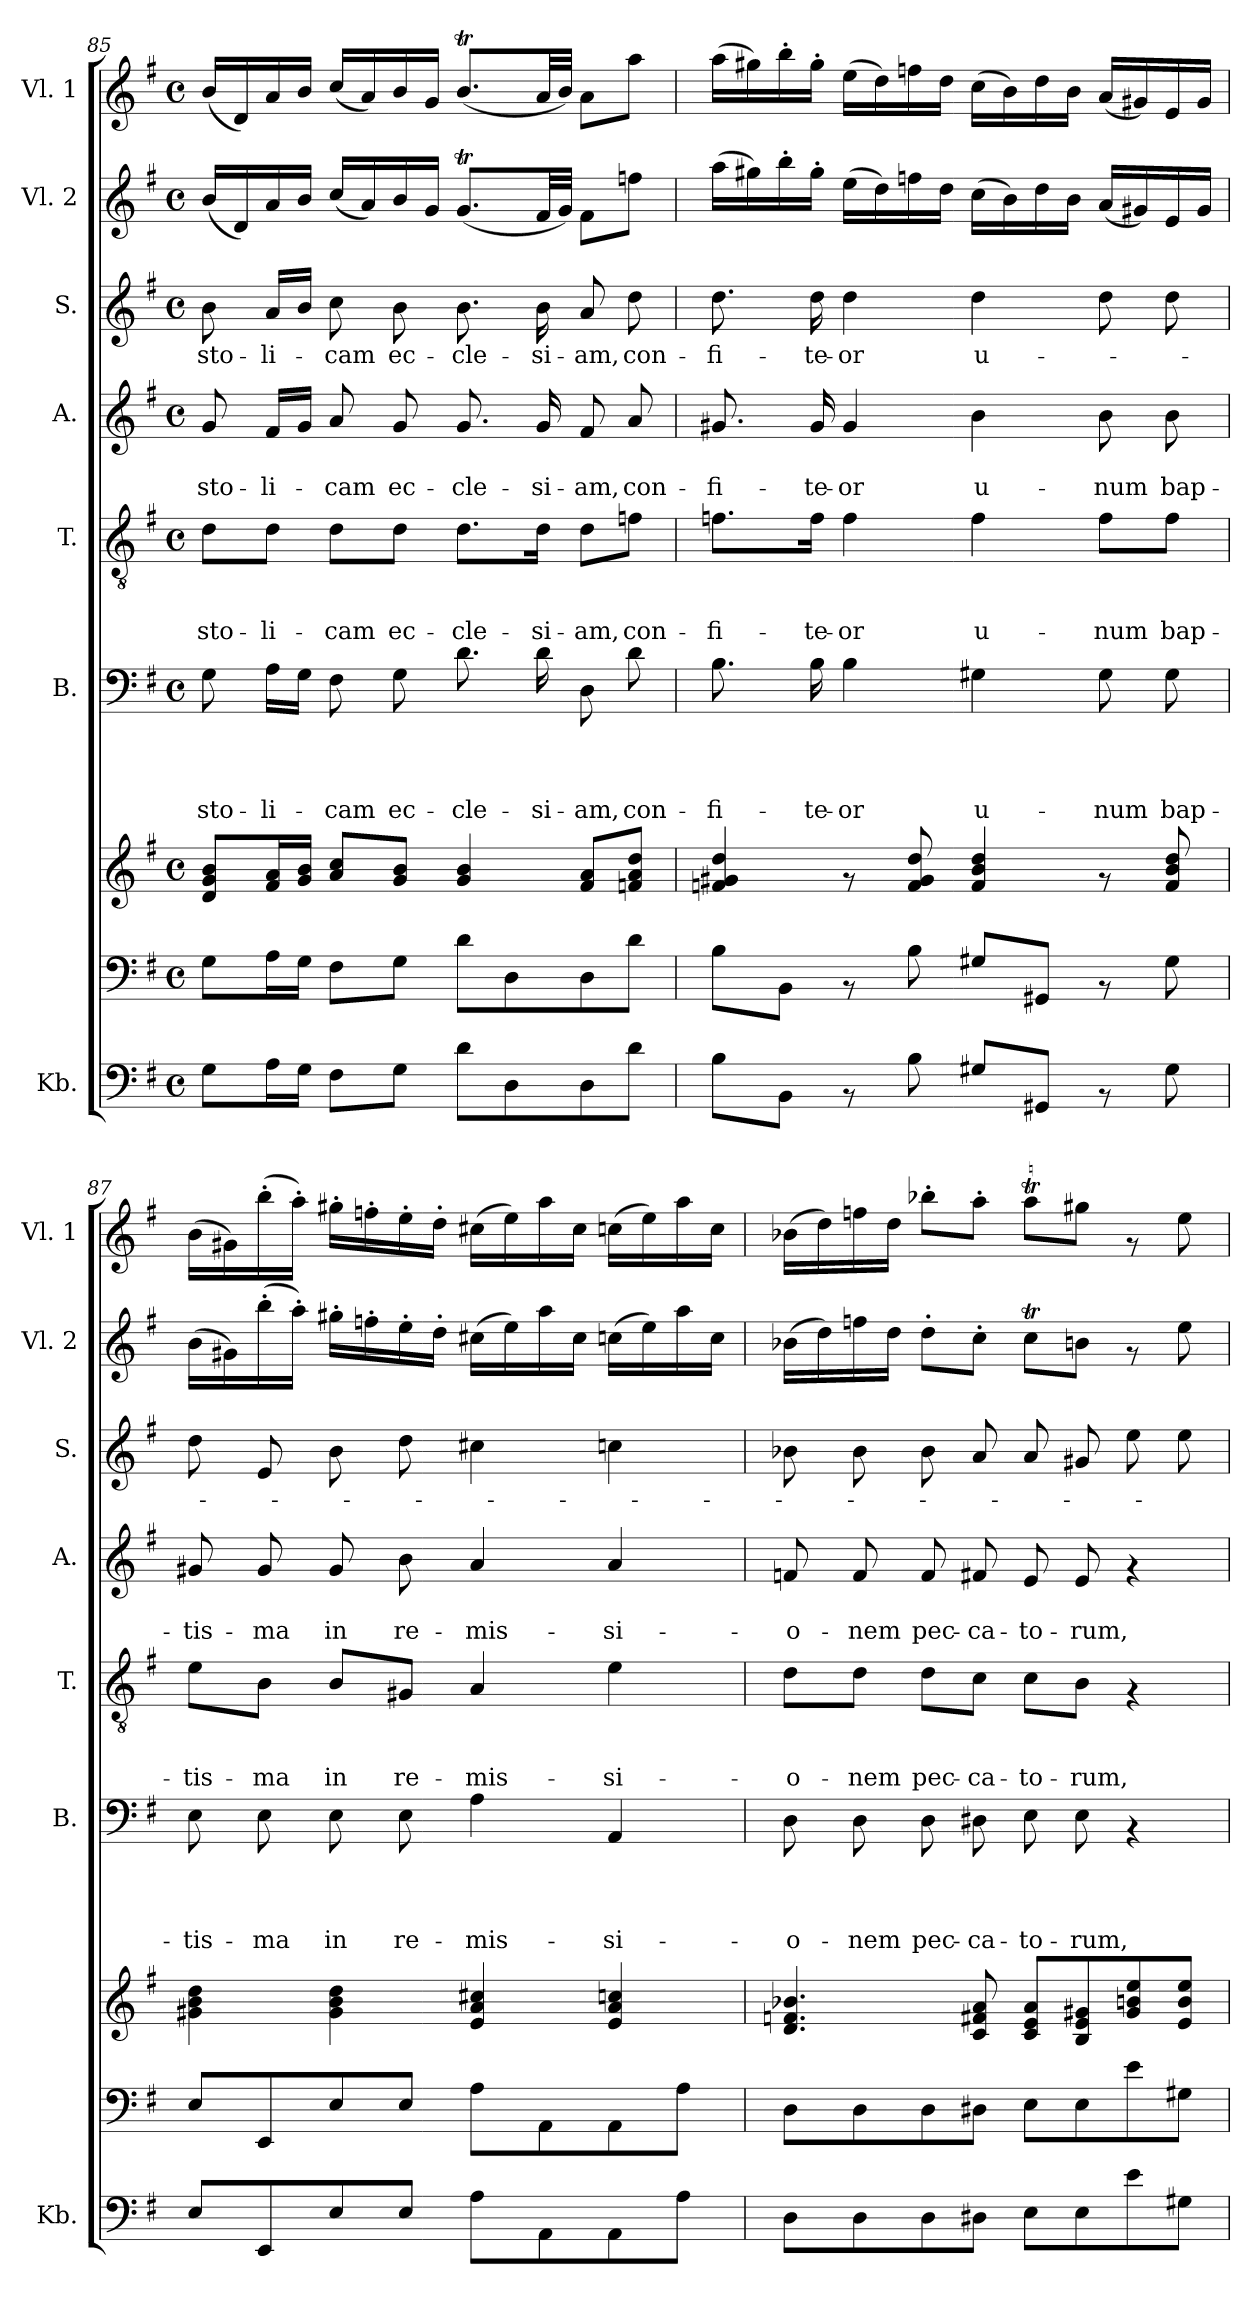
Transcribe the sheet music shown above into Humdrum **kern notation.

**kern	**kern	**kern	**kern	**text	**text	**text	**text	**kern	**text	**text	**text	**kern	**text	**text	**kern	**text	**kern	**kern
*part9	*part8	*part7	*part6	*part6	*part6	*part6	*part6	*part5	*part5	*part5	*part5	*part4	*part4	*part4	*part3	*part3	*part2	*part1
*staff9	*staff8	*staff7	*staff6	*staff6	*staff6	*staff6	*staff6	*staff5	*staff5	*staff5	*staff5	*staff4	*staff4	*staff4	*staff3	*staff3	*staff2	*staff1
*I"Kb.	*	*	*I"B.	*	*	*	*	*I"T.	*	*	*	*I"A.	*	*	*I"S.	*	*I"Vl. 2	*I"Vl. 1
*I'Kb.	*	*	*I'B.	*	*	*	*	*I'T.	*	*	*	*I'A.	*	*	*I'S.	*	*I'Vl. 2	*I'Vl. 1
!!LO:PB:g=z
*clefF4	*clefF4	*clefG2	*clefF4	*	*	*	*	*clefGv2	*	*	*	*clefG2	*	*	*clefG2	*	*clefG2	*clefG2
*k[f#]	*k[f#]	*k[f#]	*k[f#]	*	*	*	*	*k[f#]	*	*	*	*k[f#]	*	*	*k[f#]	*	*k[f#]	*k[f#]
*G:	*G:	*G:	*G:	*	*	*	*	*G:	*	*	*	*G:	*	*	*G:	*	*G:	*G:
*M4/4	*M4/4	*M4/4	*M4/4	*	*	*	*	*M4/4	*	*	*	*M4/4	*	*	*M4/4	*	*M4/4	*M4/4
*met(c)	*met(c)	*met(c)	*met(c)	*	*	*	*	*met(c)	*	*	*	*met(c)	*	*	*met(c)	*	*met(c)	*met(c)
=85	=85	=85	=85	=85	=85	=85	=85	=85	=85	=85	=85	=85	=85	=85	=85	=85	=85	=85
!	!	!	!	!	!	!	!LO:LY:b	!	!	!	!LO:LY:b	!	!	!LO:LY:b	!	!LO:LY:b	!	!
8G\L	8G\L	8d/ 8g/ 8b/L	8G\	.	.	.	-sto-	8d\L	.	.	-sto-	8g/	.	-sto-	8b\	-sto-	(<16b/LL	(<16b/LL
.	.	.	.	.	.	.	.	.	.	.	.	.	.	.	.	.	16d/)	16d/)
!	!	!	!	!	!	!	!LO:LY:b	!	!	!	!LO:LY:b	!	!	!LO:LY:b	!	!LO:LY:b	!	!
16A\L	16A\L	16f#/ 16a/L	16A\LL	.	.	.	-li-	8d\J	.	.	-li-	16f#/LL	.	-li-	16a/LL	-li-	16a/	16a/
16G\JJ	16G\JJ	16g/ 16b/JJ	16G\JJ	.	.	.	.	.	.	.	.	16g/JJ	.	.	16b/JJ	.	16b/JJ	16b/JJ
!	!	!	!	!	!	!	!LO:LY:b	!	!	!	!LO:LY:b	!	!	!LO:LY:b	!	!LO:LY:b	!	!
8F#\L	8F#\L	8a/ 8cc/L	8F#\	.	.	.	-cam	8d\L	.	.	-cam	8a/	.	-cam	8cc\	-cam	(<16cc/LL	(<16cc/LL
.	.	.	.	.	.	.	.	.	.	.	.	.	.	.	.	.	16a/)	16a/)
!	!	!	!	!	!	!	!LO:LY:b	!	!	!	!LO:LY:b	!	!	!LO:LY:b	!	!LO:LY:b	!	!
8G\J	8G\J	8g/ 8b/J	8G\	.	.	.	ec-	8d\J	.	.	ec-	8g/	.	ec-	8b\	ec-	16b/	16b/
.	.	.	.	.	.	.	.	.	.	.	.	.	.	.	.	.	16g/JJ	16g/JJ
!	!	!	!	!	!	!	!LO:LY:b	!	!	!	!LO:LY:b	!	!	!LO:LY:b	!	!LO:LY:b	!	!
8d\L	8d\L	4g/ 4b/	8.d\	.	.	.	-cle-	8.d\L	.	.	-cle-	8.g/	.	-cle-	8.b\	-cle-	(<8.gT/L	(<8.bt/L
8D\	8D\	.	.	.	.	.	.	.	.	.	.	.	.	.	.	.	.	.
!	!	!	!	!	!	!	!LO:LY:b	!	!	!	!LO:LY:b	!	!	!LO:LY:b	!	!LO:LY:b	!	!
.	.	.	16d\	.	.	.	-si-	16d\Jk	.	.	-si-	16g/	.	-si-	16b\	-si-	32f#/LL	32a/LL
.	.	.	.	.	.	.	.	.	.	.	.	.	.	.	.	.	32g/JJJ)	32b/JJJ)
!	!	!	!	!	!	!	!LO:LY:b	!	!	!	!LO:LY:b	!	!	!LO:LY:b	!	!LO:LY:b	!	!
8D\	8D\	8f#/ 8a/L	8D\	.	.	.	-am,	8d\L	.	.	-am,	8f#/	.	-am,	8a/	-am,	8f#\L	8a\L
!	!	!	!	!	!	!	!LO:LY:b	!	!	!	!LO:LY:b	!	!	!LO:LY:b	!	!LO:LY:b	!	!
8d\J	8d\J	8fn/ 8a/ 8dd/J	8d\	.	.	.	con-	8fn\J	.	.	con-	8a/	.	con-	8dd\	con-	8ffn\J	8aa\J
=86	=86	=86	=86	=86	=86	=86	=86	=86	=86	=86	=86	=86	=86	=86	=86	=86	=86	=86
!	!	!	!	!	!	!	!LO:LY:b	!	!	!	!LO:LY:b	!	!	!LO:LY:b	!	!LO:LY:b	!	!
8B\L	8B\L	4fn/ 4g#X/ 4dd/	8.B\	.	.	.	-fi-	8.fn\L	.	.	-fi-	8.g#X/	.	-fi-	8.dd\	-fi-	(>16aa\LL	(>16aa\LL
.	.	.	.	.	.	.	.	.	.	.	.	.	.	.	.	.	16gg#X\)	16gg#X\)
8BB\J	8BB\J	.	.	.	.	.	.	.	.	.	.	.	.	.	.	.	16bb'>\	16bb'>\
!	!	!	!	!	!	!	!LO:LY:b	!	!	!	!LO:LY:b	!	!	!LO:LY:b	!	!LO:LY:b	!	!
.	.	.	16B\	.	.	.	-te-	16f\Jk	.	.	-te-	16g#/	.	-te-	16dd\	-te-	16gg#'>\JJ	16gg#'>\JJ
!	!	!	!	!	!	!	!LO:LY:b	!	!	!	!LO:LY:b	!	!	!LO:LY:b	!	!LO:LY:b	!	!
8rAA	8rAA	8rf	4B\	.	.	.	-or	4f\	.	.	-or	4g#/	.	-or	4dd\	-or	(>16ee\LL	(>16ee\LL
.	.	.	.	.	.	.	.	.	.	.	.	.	.	.	.	.	16dd\)	16dd\)
8B\	8B\	8f/ 8g#/ 8dd/	.	.	.	.	.	.	.	.	.	.	.	.	.	.	16ffn\	16ffn\
.	.	.	.	.	.	.	.	.	.	.	.	.	.	.	.	.	16dd\JJ	16dd\JJ
!	!	!	!	!	!	!	!LO:LY:b	!	!	!	!LO:LY:b	!	!	!LO:LY:b	!	!LO:LY:b	!	!
8G#X/L	8G#X/L	4f/ 4b/ 4dd/	4G#X\	.	.	.	u-	4f\	.	.	u-	4b\	.	u-	4dd\	u-	(>16cc\LL	(>16cc\LL
.	.	.	.	.	.	.	.	.	.	.	.	.	.	.	.	.	16b\)	16b\)
8GG#X/J	8GG#X/J	.	.	.	.	.	.	.	.	.	.	.	.	.	.	.	16dd\	16dd\
.	.	.	.	.	.	.	.	.	.	.	.	.	.	.	.	.	16b\JJ	16b\JJ
!	!	!	!	!	!	!	!LO:LY:b	!	!	!	!LO:LY:b	!	!	!LO:LY:b	!	!	!	!
8rAA	8rAA	8rf	8G#\	.	.	.	-num	8f\L	.	.	-num	8b\	.	-num	8dd\	.	(<16a/LL	(<16a/LL
.	.	.	.	.	.	.	.	.	.	.	.	.	.	.	.	.	16g#X/)	16g#X/)
!	!	!	!	!	!	!	!LO:LY:b	!	!	!	!LO:LY:b	!	!	!LO:LY:b	!	!	!	!
8G#\	8G#\	8f/ 8b/ 8dd/	8G#\	.	.	.	bap-	8f\J	.	.	bap-	8b\	.	bap-	8dd\	.	16e/	16e/
.	.	.	.	.	.	.	.	.	.	.	.	.	.	.	.	.	16g#/JJ	16g#/JJ
=87	=87	=87	=87	=87	=87	=87	=87	=87	=87	=87	=87	=87	=87	=87	=87	=87	=87	=87
!	!	!	!	!	!	!	!LO:LY:b	!	!	!	!LO:LY:b	!	!	!LO:LY:b	!	!	!	!
8E/L	8E/L	4g#X\ 4b\ 4dd\	8E\	.	.	.	-tis-	8e\L	.	.	-tis-	8g#X/	.	-tis-	8dd\	.	(>16b\LL	(>16b\LL
.	.	.	.	.	.	.	.	.	.	.	.	.	.	.	.	.	16g#X\)	16g#X\)
!	!	!	!	!	!	!	!LO:LY:b	!	!	!	!LO:LY:b	!	!	!LO:LY:b	!	!	!	!
8EE/	8EE/	.	8E\	.	.	.	-ma	8B\J	.	.	-ma	8g#/	.	-ma	8e/	.	(<16bb'>\	(<16bb'>\
.	.	.	.	.	.	.	.	.	.	.	.	.	.	.	.	.	16aa'>\JJ)	16aa'>\JJ)
!	!	!	!	!	!	!	!LO:LY:b	!	!	!	!LO:LY:b	!	!	!LO:LY:b	!	!	!	!
8E/	8E/	4g#\ 4b\ 4dd\	8E\	.	.	.	in	8B/L	.	.	in	8g#/	.	in	8b\	.	16gg#X'>\LL	16gg#X'>\LL
.	.	.	.	.	.	.	.	.	.	.	.	.	.	.	.	.	16ffn'>\	16ffn'>\
!	!	!	!	!	!	!	!LO:LY:b	!	!	!	!LO:LY:b	!	!	!LO:LY:b	!	!	!	!
8E/J	8E/J	.	8E\	.	.	.	re-	8G#X/J	.	.	re-	8b\	.	re-	8dd\	.	16ee'>\	16ee'>\
.	.	.	.	.	.	.	.	.	.	.	.	.	.	.	.	.	16dd'>\JJ	16dd'>\JJ
!	!	!	!	!	!	!	!LO:LY:b	!	!	!	!LO:LY:b	!	!	!LO:LY:b	!	!	!	!
8A\L	8A\L	4e/ 4a/ 4cc#X/	4A\	.	.	.	-mis-	4A/	.	.	-mis-	4a/	.	-mis-	4cc#X\	.	(>16cc#X\LL	(>16cc#X\LL
.	.	.	.	.	.	.	.	.	.	.	.	.	.	.	.	.	16ee\)	16ee\)
8AA\	8AA\	.	.	.	.	.	.	.	.	.	.	.	.	.	.	.	16aa\	16aa\
.	.	.	.	.	.	.	.	.	.	.	.	.	.	.	.	.	16cc#\JJ	16cc#\JJ
!	!	!	!	!	!	!	!LO:LY:b	!	!	!	!LO:LY:b	!	!	!LO:LY:b	!	!	!	!
8AA\	8AA\	4e/ 4a/ 4ccn/	4AA/	.	.	.	-si-	4e\	.	.	-si-	4a/	.	-si-	4ccn\	.	(>16ccn\LL	(>16ccn\LL
.	.	.	.	.	.	.	.	.	.	.	.	.	.	.	.	.	16ee\)	16ee\)
8A\J	8A\J	.	.	.	.	.	.	.	.	.	.	.	.	.	.	.	16aa\	16aa\
.	.	.	.	.	.	.	.	.	.	.	.	.	.	.	.	.	16cc\JJ	16cc\JJ
!!LO:PB:g=z
=88	=88	=88	=88	=88	=88	=88	=88	=88	=88	=88	=88	=88	=88	=88	=88	=88	=88	=88
!	!	!	!	!	!	!	!LO:LY:b	!	!	!	!LO:LY:b	!	!	!LO:LY:b	!	!	!	!
8D\L	8D\L	4.d/ 4.fn/ 4.b-X/	8D\	.	.	.	-o-	8d\L	.	.	-o-	8fn/	.	-o-	8b-X\	.	(>16b-X\LL	(>16b-X\LL
.	.	.	.	.	.	.	.	.	.	.	.	.	.	.	.	.	16dd\)	16dd\)
!	!	!	!	!	!	!	!LO:LY:b	!	!	!	!LO:LY:b	!	!	!LO:LY:b	!	!	!	!
8D\	8D\	.	8D\	.	.	.	-nem	8d\J	.	.	-nem	8f/	.	-nem	8b-\	.	16ffn\	16ffn\
.	.	.	.	.	.	.	.	.	.	.	.	.	.	.	.	.	16dd\JJ	16dd\JJ
!	!	!	!	!	!	!	!LO:LY:b	!	!	!	!LO:LY:b	!	!	!LO:LY:b	!	!	!	!
8D\	8D\	.	8D\	.	.	.	pec-	8d\L	.	.	pec-	8f/	.	pec-	8b-\	.	8dd'>\L	8bb-X'>\L
!	!	!	!	!	!	!	!LO:LY:b	!	!	!	!LO:LY:b	!	!	!LO:LY:b	!	!	!	!
8D#X\J	8D#X\J	8c/ 8f#X/ 8a/	8D#X\	.	.	.	-ca-	8c\J	.	.	-ca-	8f#X/	.	-ca-	8a/	.	8cc'>\J	8aa'>\J
!	!	!	!	!	!	!	!LO:LY:b	!	!	!	!LO:LY:b	!	!	!LO:LY:b	!	!	!	!
8E\L	8E\L	8c/ 8e/ 8a/L	8E\	.	.	.	-to-	8c\L	.	.	-to-	8e/	.	-to-	8a/	.	8ccT\L	8aaT\L
!	!	!	!	!	!	!	!LO:LY:b	!	!	!	!LO:LY:b	!	!	!LO:LY:b	!	!	!	!
8E\	8E\	8B/ 8e/ 8g#X/	8E\	.	.	.	-rum,	8B\J	.	.	-rum,	8e/	.	-rum,	8g#X/	.	8bn\J	8gg#X\J
8e\	8e\	8g#/ 8bn/ 8ee/	4rAA	.	.	.	.	4rF	.	.	.	4rf	.	.	8ee\	.	8rf	8rf
8G#X\J	8G#X\J	8e/ 8b/ 8ee/J	.	.	.	.	.	.	.	.	.	.	.	.	8ee\	.	8ee\	8ee\
=	=	=	=	=	=	=	=	=	=	=	=	=	=	=	=	=	=	=
*-	*-	*-	*-	*-	*-	*-	*-	*-	*-	*-	*-	*-	*-	*-	*-	*-	*-	*-
